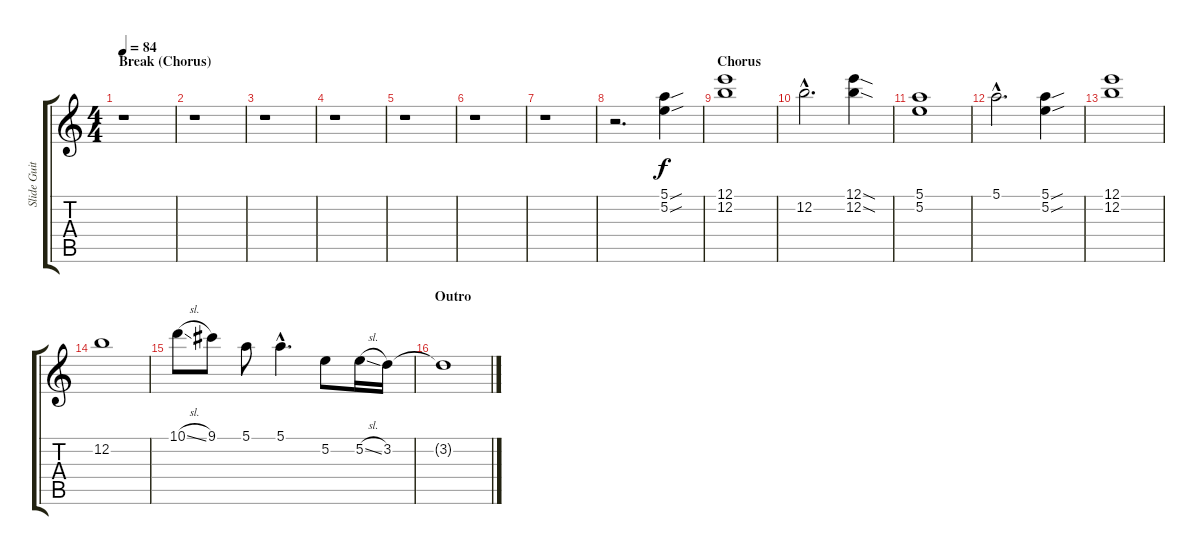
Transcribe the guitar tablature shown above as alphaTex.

\track ("Slide Guitar" "Slide Guit") {instrument electricguitarjazz}
\staff {score tabs}
\tuning (E4 B3 G3 D3 A2 E2) {hide}
\ts (4 4)
\section ("" "Break (Chorus)")
\tempo 84
\clef g2
\ks c
r.1{dy f} |
r.1 |
r.1 |
r.1 |
r.1 |
r.1 |
r.1 |
r.2{d} (5.1{sou} 5.2{sou}).4 |
\section ("" "Chorus")
(12.1 12.2).1 |
12.2{hac}.2{d} (12.1{sod} 12.2{sod}).4 |
(5.1 5.2).1 |
5.1{hac}.2{d} (5.1{sou} 5.2{sou}).4 |
(12.1 12.2).1 |
12.2.1 |
10.1{sl}.8 9.1.8 5.1.8 5.1{hac}.4{d} 5.2.8 5.2{sl}.16 3.2.16 |
\section ("" "Outro")
3.2{t}.1
